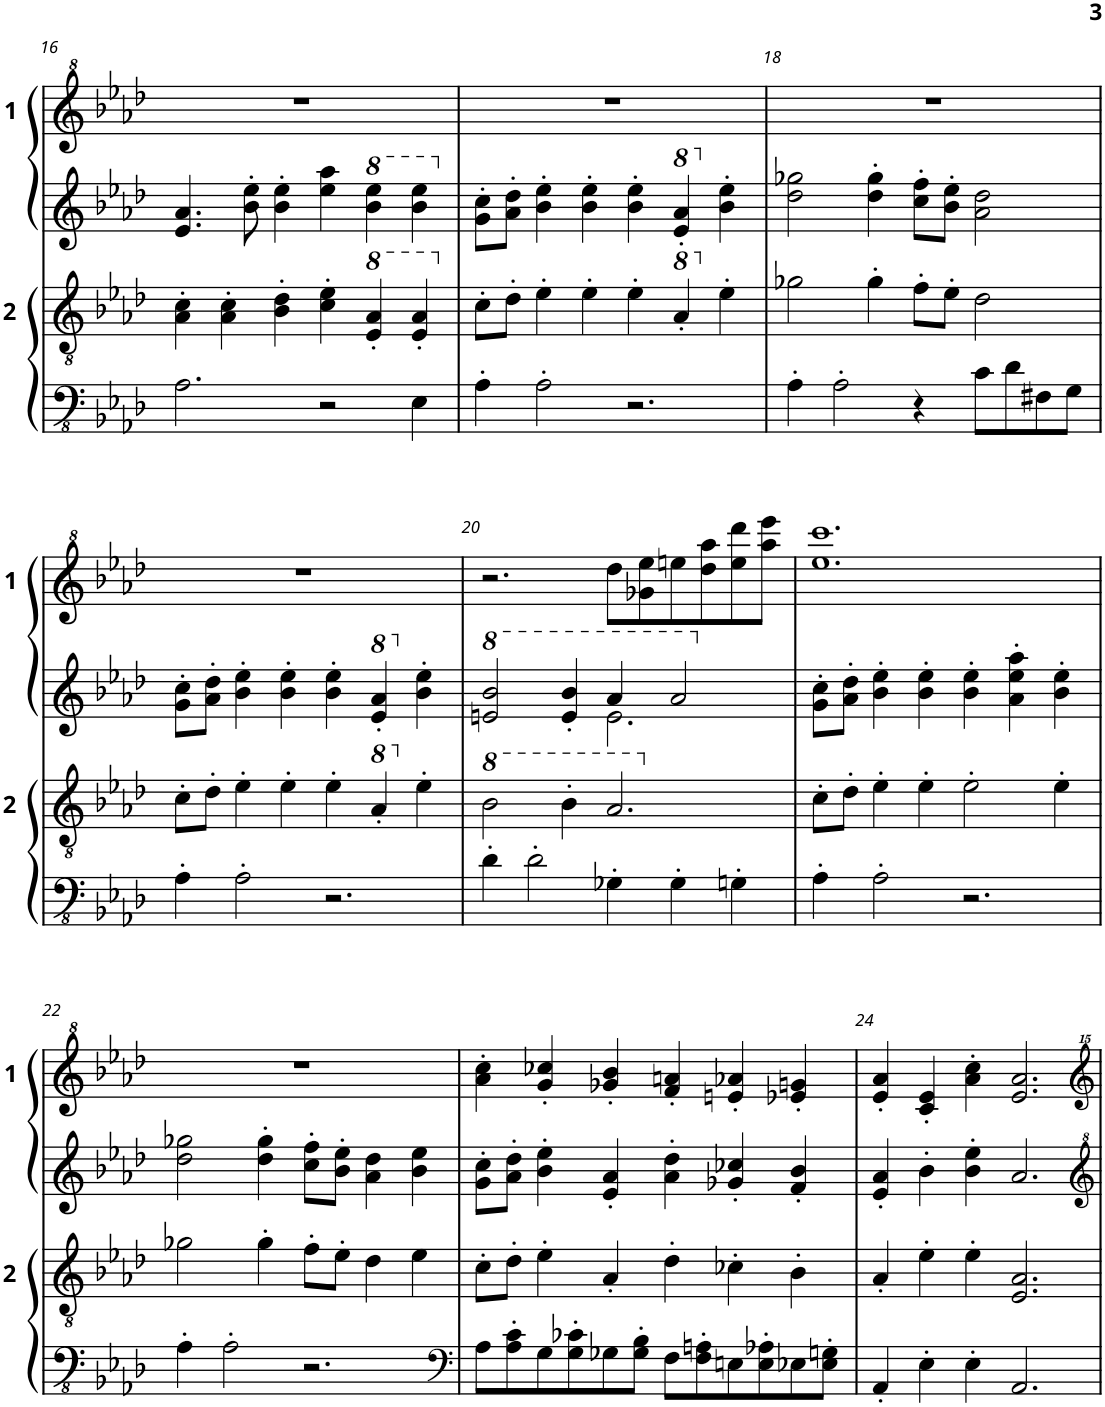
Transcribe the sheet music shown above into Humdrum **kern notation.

**kern	**kern	**kern	**kern
*part4	*part3	*part2	*part1
*staff4	*staff3	*staff2	*staff1
*I"Piano 4	*I"Player 2	*I"Piano 3	*I"Player 1
*I'Pno	*	*I'Pno	*
!!LO:PB:g=z
*clefFv4	*clefGv2	*clefG2	*clefG^2
*k[b-e-a-d-]	*k[b-e-a-d-]	*k[b-e-a-d-]	*k[b-e-a-d-]
*M6/4	*M6/4	*M6/4	*M6/4
=16	=16	=16	=16
2.AA-\	4A-\' 4c\'	4.e-/ 4.a-/	1.r
.	4A-\' 4c\'	.	.
.	.	8b-\' 8ee-\'	.
.	4B-\' 4d-\'	4b-\' 4ee-\'	.
2r	4c\' 4e-\'	4ee-\ 4aa-\	.
*	*8va	*	*
*	*	*8va	*
.	4e-/' 4a-/'	4bb-\ 4eee-\	.
4EE-\	4e-/' 4a-/'	4bb-\ 4eee-\	.
=17	=17	=17	=17
*	*X8va	*	*
*	*	*X8va	*
4AA-'\	8c'\L	8g\' 8cc\'L	1.r
.	8d-'\J	8a-\' 8dd-\'J	.
2AA-'\	4e-'\	4b-\' 4ee-\'	.
.	4e-'\	4b-\' 4ee-\'	.
2.r	4e-'\	4b-\' 4ee-\'	.
*	*8va	*	*
*	*	*8va	*
.	4a-'/	4ee-/' 4aa-/'	.
*	*X8va	*	*
*	*	*X8va	*
.	4e-'\	4b-\' 4ee-\'	.
=18	=18	=18	=18
4AA-'\	2g-X\	2dd-\ 2gg-X\	1.r
2AA-'\	.	.	.
.	4g-'\	4dd-\' 4gg-\'	.
4r	8f'\L	8cc\' 8ff\'L	.
.	8e-'\J	8b-\' 8ee-\'J	.
8C\L	2d-\	2a-\ 2dd-\	.
8D-\	.	.	.
8FF#X\	.	.	.
8GG\J	.	.	.
!!LO:LB:g=z
=19	=19	=19	=19
4AA-'\	8c'\L	8g\' 8cc\'L	1.r
.	8d-'\J	8a-\' 8dd-\'J	.
2AA-'\	4e-'\	4b-\' 4ee-\'	.
.	4e-'\	4b-\' 4ee-\'	.
2.r	4e-'\	4b-\' 4ee-\'	.
*	*8va	*	*
*	*	*8va	*
.	4a-'/	4ee-/' 4aa-/'	.
*	*X8va	*	*
*	*	*X8va	*
.	4e-'\	4b-\' 4ee-\'	.
=20	=20	=20	=20
*	*8va	*	*
*	*	*8va	*
*	*	*^	*
4D-'\	2b-\	2een/ 2bb-/	2.ryy	2.r
2D-'\	.	.	.	.
.	4b-'\	4ee/' 4bb-/'	.	.
4GG-X'\	2.a-/	4aa-/	2.ee\	8ddd-\L
.	.	.	.	8gg-X\ 8eee-\
4GG-'\	.	2aa-/	.	8eeen\
.	.	.	.	8ddd-\ 8aaa-\
4GGn'\	.	.	.	8eee\ 8dddd-\
.	.	.	.	8aaa-\ 8eeee-\J
*	*	*v	*v	*
=21	=21	=21	=21
*	*X8va	*	*
*	*	*X8va	*
4AA-'\	8c'\L	8g\' 8cc\'L	1.eee- 1.cccc
.	8d-'\J	8a-\' 8dd-\'J	.
2AA-'\	4e-'\	4b-\' 4ee-\'	.
.	4e-'\	4b-\' 4ee-\'	.
2.r	2e-'\	4b-\' 4ee-\'	.
.	.	4a-\' 4ee-\' 4aa-\'	.
.	4e-'\	4b-\' 4ee-\'	.
!!LO:LB:g=z
=22	=22	=22	=22
4AA-'\	2g-X\	2dd-\ 2gg-X\	1.r
2AA-'\	.	.	.
.	4g-'\	4dd-\' 4gg-\'	.
2.r	8f'\L	8cc\' 8ff\'L	.
.	8e-'\J	8b-\' 8ee-\'J	.
.	4d-\	4a-\ 4dd-\	.
.	4e-\	4b-\ 4ee-\	.
=23	=23	=23	=23
*clefF4	*	*	*
8A-\L	8c'\L	8g\' 8cc\'L	4aa-\' 4ccc\'
8A-\' 8c\'	8d-'\J	8a-\' 8dd-\'J	.
8G\	4e-'\	4b-\' 4ee-\'	4gg/' 4ccc-X/'
8G\' 8c-X\'	.	.	.
8G-X\	4A-'/	4e-/' 4a-/'	4gg-X/' 4bb-/'
8G-\' 8B-\'J	.	.	.
8F\L	4d-'\	4a-\' 4dd-\'	4ff/' 4aan/'
8F\' 8An\'	.	.	.
8En\	4c-X'\	4g-X/' 4cc-X/'	4een/' 4aa-X/'
8E\' 8A-X\'	.	.	.
8E-X\	4B-'\	4f/' 4b-/'	4ee-X/' 4ggn/'
8E-\' 8Gn\'J	.	.	.
=24	=24	=24	=24
4AA-'/	4A-'/	4e-/' 4a-/'	4ee-/' 4aa-/'
4E-'\	4e-'\	4b-'\	4cc/' 4ee-/'
4E-'\	4e-'\	4b-\' 4ee-\'	4aa-\' 4ccc\'
2.AA-/	2.E-/ 2.A-/	2.a-/	2.ee-/ 2.aa-/
=	=	=	=
*-	*-	*-	*-
